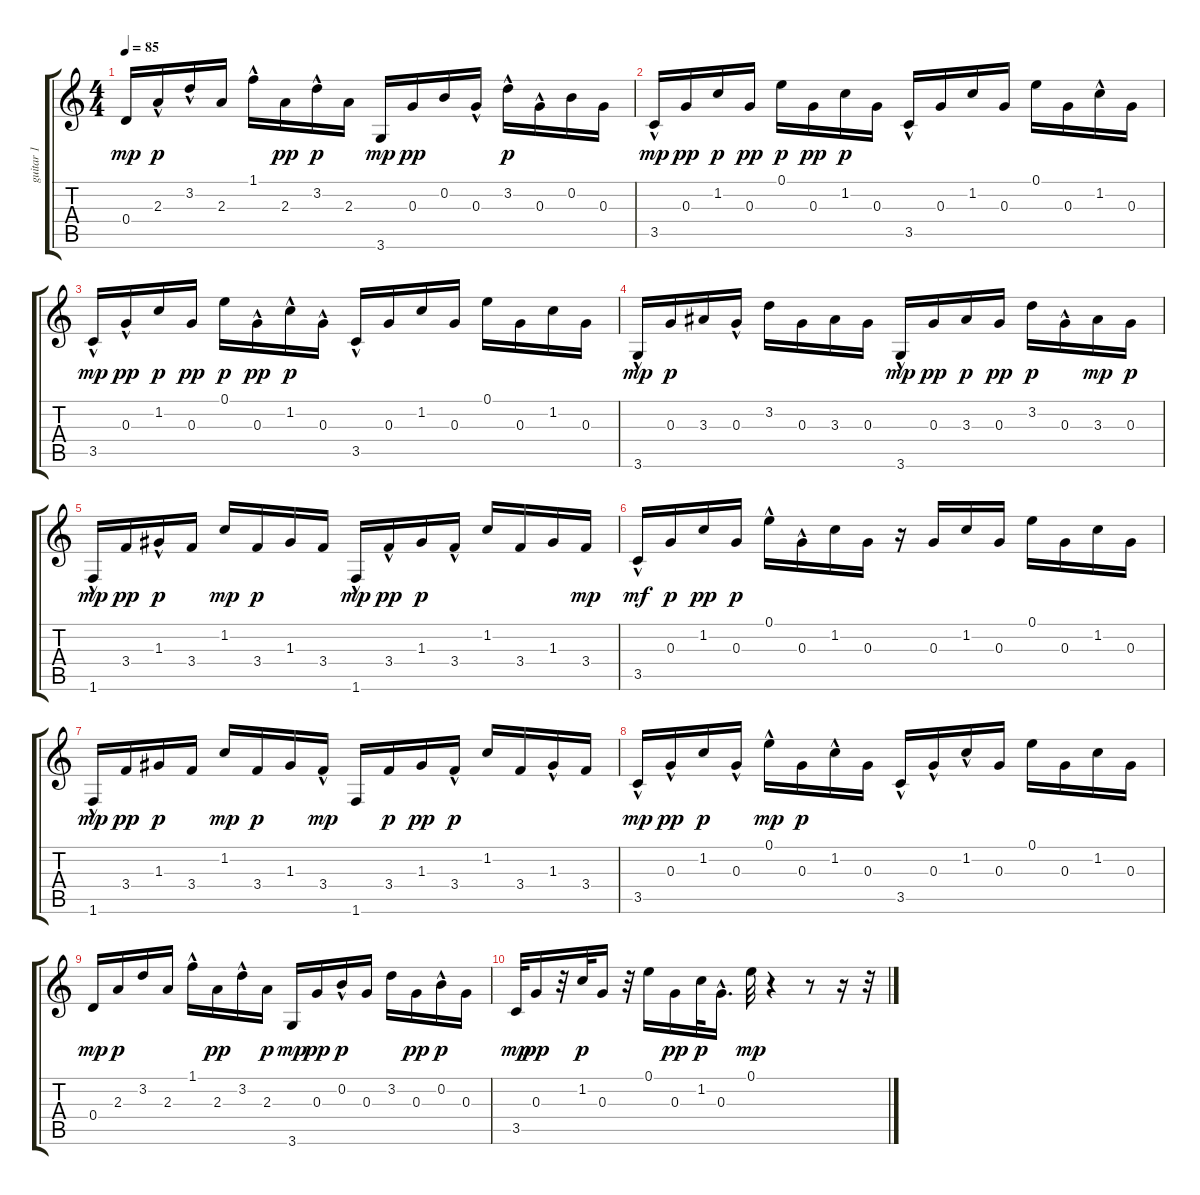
\track ("guitar 1" "guitar 1") {instrument acousticguitarnylon}
\staff {score tabs}
\tuning (E4 B3 G3 D3 A2 E2) {hide}
\ts (4 4)
\tempo 85
\clef g2
\ks c
0.4.16{dy mp} 2.3{hac}.16{dy p} 3.2{hac}.16 2.3.16 1.1{hac}.16 2.3.16{dy pp} 3.2{hac}.16{dy p} 2.3.16 3.6.16{dy mp} 0.3.16{dy pp} 0.2.16 0.3{hac}.16 3.2{hac}.16{dy p} 0.3{hac}.16 0.2.16 0.3.16 |
3.5{hac}.16{dy mp} 0.3.16{dy pp} 1.2.16{dy p} 0.3.16{dy pp} 0.1.16{dy p} 0.3.16{dy pp} 1.2.16{dy p} 0.3.16 3.5{hac}.16 0.3.16 1.2.16 0.3.16 0.1.16 0.3.16 1.2{hac}.16 0.3.16 |
3.5{hac}.16{dy mp} 0.3{hac}.16{dy pp} 1.2.16{dy p} 0.3.16{dy pp} 0.1.16{dy p} 0.3{hac}.16{dy pp} 1.2{hac}.16{dy p} 0.3{hac}.16 3.5{hac}.16 0.3.16 1.2.16 0.3.16 0.1.16 0.3.16 1.2.16 0.3.16 |
3.6{hac}.16{dy mp} 0.3.16{dy p} 3.3.16 0.3{hac}.16 3.2.16 0.3.16 3.3.16 0.3.16 3.6{hac}.16{dy mp} 0.3.16{dy pp} 3.3.16{dy p} 0.3.16{dy pp} 3.2.16{dy p} 0.3{hac}.16 3.3.16{dy mp} 0.3.16{dy p} |
1.6{hac}.16{dy mp} 3.4.16{dy pp} 1.3{hac}.16{dy p} 3.4.16 1.2.16{dy mp} 3.4.16{dy p} 1.3.16 3.4.16 1.6{hac}.16{dy mp} 3.4{hac}.16{dy pp} 1.3.16{dy p} 3.4{hac}.16 1.2.16 3.4.16 1.3.16 3.4.16{dy mp} |
3.5{hac}.16{dy mf} 0.3.16{dy p} 1.2.16{dy pp} 0.3.16{dy p} 0.1{hac}.16 0.3{hac}.16 1.2.16 0.3.16 r.16 0.3.16 1.2.16 0.3.16 0.1.16 0.3.16 1.2.16 0.3.16 |
1.6{hac}.16{dy mp} 3.4.16{dy pp} 1.3.16{dy p} 3.4.16 1.2.16{dy mp} 3.4.16{dy p} 1.3.16 3.4{hac}.16{dy mp} 1.6.16 3.4.16{dy p} 1.3.16{dy pp} 3.4{hac}.16{dy p} 1.2.16 3.4.16 1.3{hac}.16 3.4.16 |
3.5{hac}.16{dy mp} 0.3{hac}.16{dy pp} 1.2.16{dy p} 0.3{hac}.16 0.1{hac}.16{dy mp} 0.3.16{dy p} 1.2{hac}.16 0.3.16 3.5{hac}.16 0.3{hac}.16 1.2{hac}.16 0.3.16 0.1.16 0.3.16 1.2.16 0.3.16 |
0.4.16{dy mp} 2.3.16{dy p} 3.2.16 2.3.16 1.1{hac}.16 2.3.16{dy pp} 3.2{hac}.16 2.3.16{dy p} 3.6.16{dy mp} 0.3.16{dy pp} 0.2{hac}.16{dy p} 0.3.16 3.2.16 0.3.16{dy pp} 0.2{hac}.16{dy p} 0.3.16 |
3.5.32{dy mp} 0.3.16{dy pp} r.32 1.2.32{dy p} 0.3.16 r.32 0.1.16 0.3.16{dy pp} 1.2.32{dy p} 0.3{hac}.16{d} 0.1.32{dy mp} r.4 r.8 r.16 r.32
